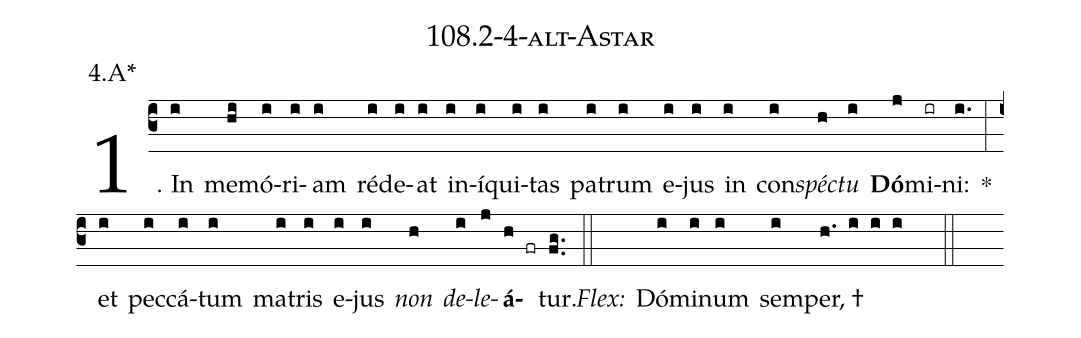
name: 108.2-4-alt-Astar;
annotation: 4.A*;
%%
(c3)1. In(i) me(hi)mó(i)ri(i)am(i) réd(i)e(i)at(i) in(i)í(i)qui(i)tas(i) pa(i)trum(i) e(i)jus(i) in(i) con(i)<i>spéc</i>(h)<i>tu</i>(i) <b>Dó</b>(j)mi(ir)ni:(i.) *(:) et(i) pec(i)cá(i)tum(i) ma(i)tris(i) e(i)jus(i) <i>non</i>(h) <i>de</i>(i)<i>le</i>(j)<b>á</b>(h fr)tur.(fg..) (::)
<i>Flex:</i>()  Dó(i)mi(i)num(i) sem(i)per, †(h. i i i  ::)
